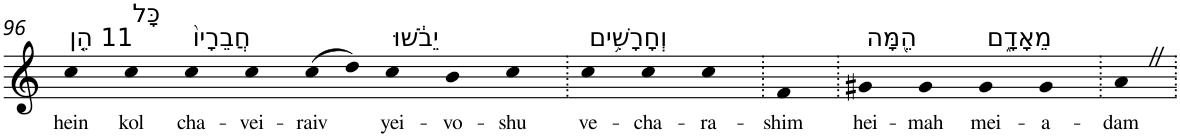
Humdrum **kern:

**kern	**text
*part1	*part1
*staff1	*staff1
*I"Piano	*
*I'Pno	*
!!LO:PB:g=z
*clefG2	*
*k[]	*
=96	=96
!LO:TX:a:t=11 הֵ֤ן	!
!	!LO:LY:b
4cc	hein
!LO:TX:a:t=כָּל	!
!	!LO:LY:b
4cc	kol
!LO:TX:a:t=חֲבֵרָיו֙	!
!	!LO:LY:b
4cc	cha-
!	!LO:LY:b
4cc	-vei-
!	!LO:LY:b
(8cc	-raiv
8dd)	.
!LO:TX:a:t=יֵבֹ֔שׁוּ	!
!	!LO:LY:b
4cc	yei-
!	!LO:LY:b
4b	-vo-
!	!LO:LY:b
4cc	-shu
=97.	=97.
!LO:TX:a:t=וְחָרָשִׁ֥ים	!
!	!LO:LY:b
4cc	ve-
!	!LO:LY:b
4cc	-cha-
!	!LO:LY:b
4cc	-ra-
=98.	=98.
!	!LO:LY:b
4f	-shim
=99.	=99.
!LO:TX:a:t=הֵ֖מָּה	!
!	!LO:LY:b
4g#X	hei-
!	!LO:LY:b
4g#	-mah
!LO:TX:a:t=מֵאָדָ֑ם	!
!	!LO:LY:b
4g#	mei-
!	!LO:LY:b
4g#	-a-
=100.	=100.
!	!LO:LY:b
4aZ	-dam
=.	=.
*-	*-
